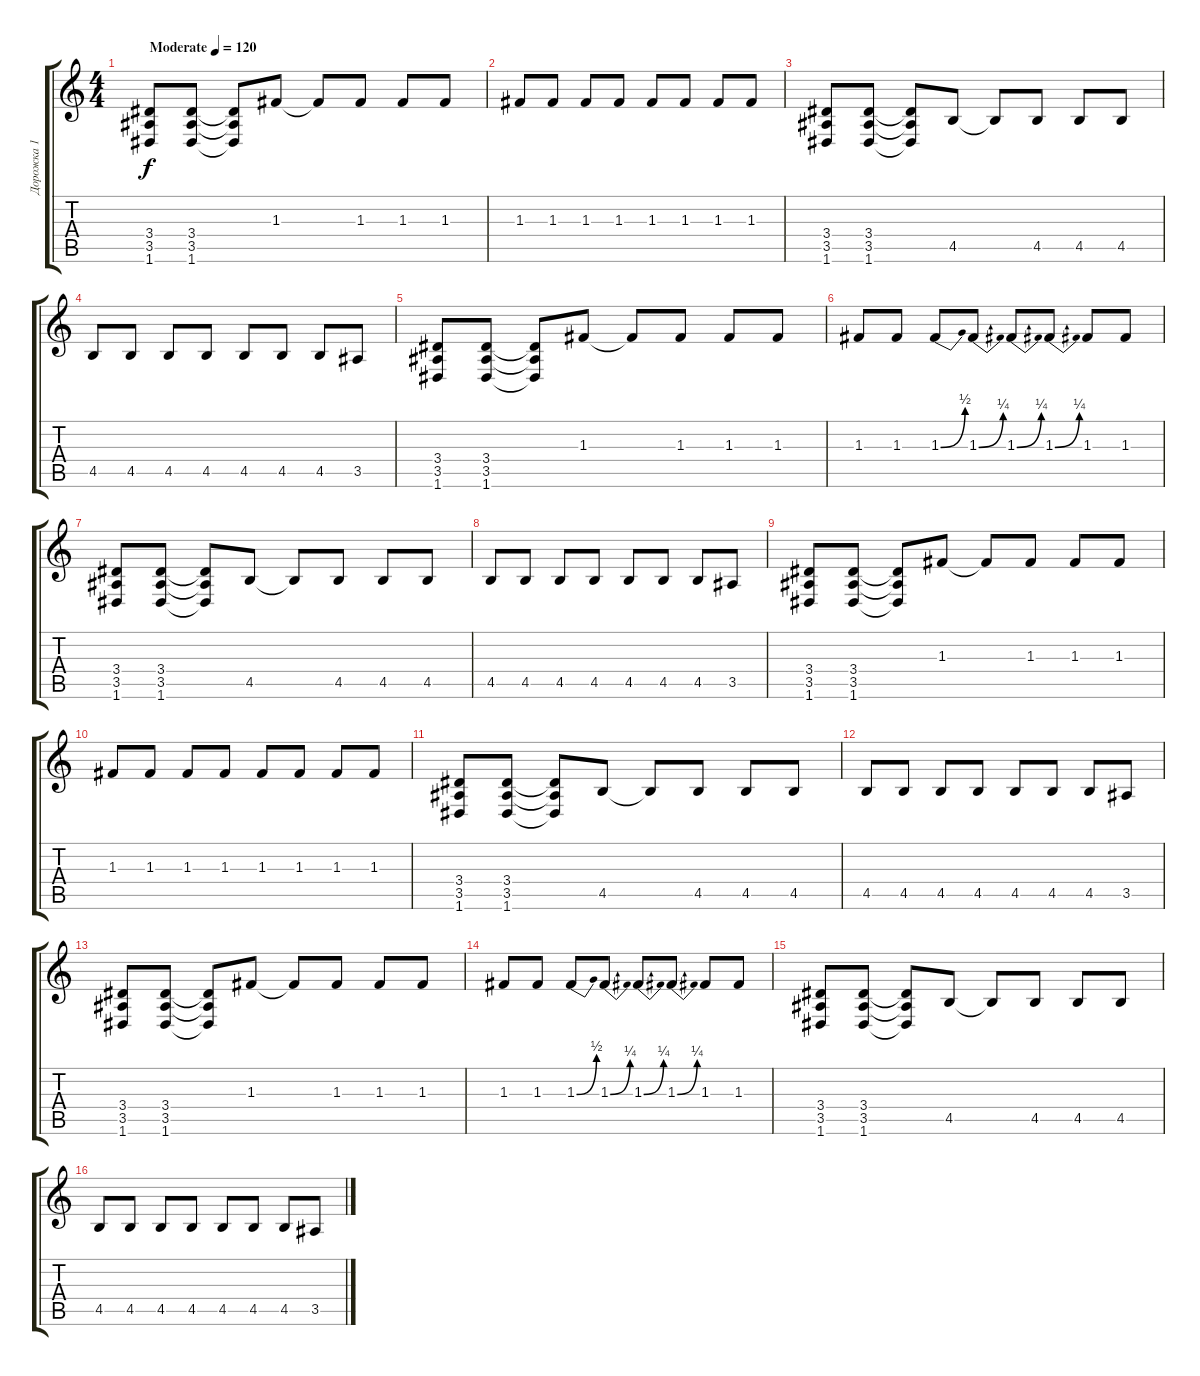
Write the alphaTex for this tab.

\track ("Дорожка 1" "Дорожка 1") {instrument distortionguitar}
\staff {score tabs}
\tuning (D4 A3 F3 C3 G2 D2) {hide}
\ts (4 4)
\tempo (120 "Moderate")
\clef g2
\ks c
(3.4 3.5 1.6).8{dy f instrument distortionguitar} (3.4 3.5 1.6).8 (3.4{t} 3.5{t} 1.6{t}).8 1.3.8 1.3{t}.8 1.3.8 1.3.8 1.3.8 |
1.3.8 1.3.8 1.3.8 1.3.8 1.3.8 1.3.8 1.3.8 1.3.8 |
(3.4 3.5 1.6).8 (3.4 3.5 1.6).8 (3.4{t} 3.5{t} 1.6{t}).8 4.5.8 4.5{t}.8 4.5.8 4.5.8 4.5.8 |
4.5.8 4.5.8 4.5.8 4.5.8 4.5.8 4.5.8 4.5.8 3.5.8 |
(3.4 3.5 1.6).8 (3.4 3.5 1.6).8 (3.4{t} 3.5{t} 1.6{t}).8 1.3.8 1.3{t}.8 1.3.8 1.3.8 1.3.8 |
1.3.8 1.3.8 1.3{be (bend 0 0 60 2)}.8 1.3{be (bend 0 0 60 1)}.8 1.3{be (bend 0 0 60 1)}.8 1.3{be (bend 0 0 60 1)}.8 1.3.8 1.3.8 |
(3.4 3.5 1.6).8 (3.4 3.5 1.6).8 (3.4{t} 3.5{t} 1.6{t}).8 4.5.8 4.5{t}.8 4.5.8 4.5.8 4.5.8 |
4.5.8 4.5.8 4.5.8 4.5.8 4.5.8 4.5.8 4.5.8 3.5.8 |
(3.4 3.5 1.6).8 (3.4 3.5 1.6).8 (3.4{t} 3.5{t} 1.6{t}).8 1.3.8 1.3{t}.8 1.3.8 1.3.8 1.3.8 |
1.3.8 1.3.8 1.3.8 1.3.8 1.3.8 1.3.8 1.3.8 1.3.8 |
(3.4 3.5 1.6).8 (3.4 3.5 1.6).8 (3.4{t} 3.5{t} 1.6{t}).8 4.5.8 4.5{t}.8 4.5.8 4.5.8 4.5.8 |
4.5.8 4.5.8 4.5.8 4.5.8 4.5.8 4.5.8 4.5.8 3.5.8 |
(3.4 3.5 1.6).8 (3.4 3.5 1.6).8 (3.4{t} 3.5{t} 1.6{t}).8 1.3.8 1.3{t}.8 1.3.8 1.3.8 1.3.8 |
1.3.8 1.3.8 1.3{be (bend 0 0 60 2)}.8 1.3{be (bend 0 0 60 1)}.8 1.3{be (bend 0 0 60 1)}.8 1.3{be (bend 0 0 60 1)}.8 1.3.8 1.3.8 |
(3.4 3.5 1.6).8 (3.4 3.5 1.6).8 (3.4{t} 3.5{t} 1.6{t}).8 4.5.8 4.5{t}.8 4.5.8 4.5.8 4.5.8 |
4.5.8 4.5.8 4.5.8 4.5.8 4.5.8 4.5.8 4.5.8 3.5.8
